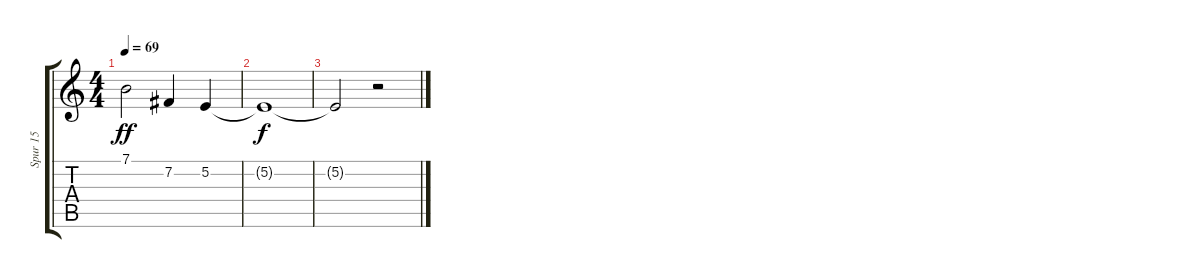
\track ("Spur 15" "Spur 15") {instrument englishhorn}
\staff {score tabs}
\tuning (E4 B3 G3 D3 A2 E2) {hide}
\ts (4 4)
\tempo 69
\clef g2
\ks c
7.1.2{dy ff} 7.2.4 5.2.4 |
5.2{t}.1{dy f} |
5.2{t}.2 r.2
